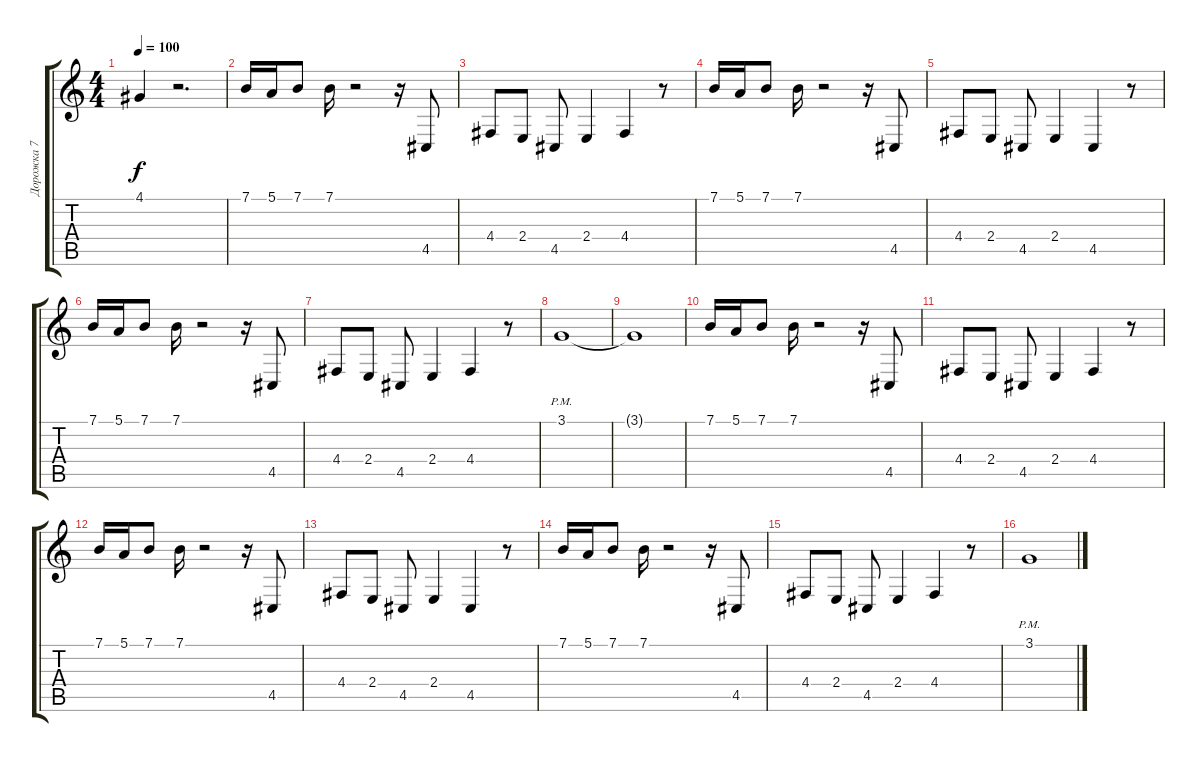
\track ("Дорожка 7" "Дорожка 7") {instrument choiraahs}
\staff {score tabs}
\tuning (E4 B3 G3 D3 A2 E2) {hide}
\ts (4 4)
\tempo 100
\clef g2
\ks c
4.1.4{dy f} r.2{d} |
7.1.16 5.1.16 7.1.8 7.1.16 r.2 r.16 4.5.8 |
4.4.8 2.4.8 4.5.8 2.4.4 4.4.4 r.8 |
7.1.16 5.1.16 7.1.8 7.1.16 r.2 r.16 4.5.8 |
4.4.8 2.4.8 4.5.8 2.4.4 4.5.4 r.8 |
7.1.16 5.1.16 7.1.8 7.1.16 r.2 r.16 4.5.8 |
4.4.8 2.4.8 4.5.8 2.4.4 4.4.4 r.8 |
3.1{pm}.1 |
3.1{t}.1 |
7.1.16 5.1.16 7.1.8 7.1.16 r.2 r.16 4.5.8 |
4.4.8 2.4.8 4.5.8 2.4.4 4.4.4 r.8 |
7.1.16 5.1.16 7.1.8 7.1.16 r.2 r.16 4.5.8 |
4.4.8 2.4.8 4.5.8 2.4.4 4.5.4 r.8 |
7.1.16 5.1.16 7.1.8 7.1.16 r.2 r.16 4.5.8 |
4.4.8 2.4.8 4.5.8 2.4.4 4.4.4 r.8 |
3.1{pm}.1
